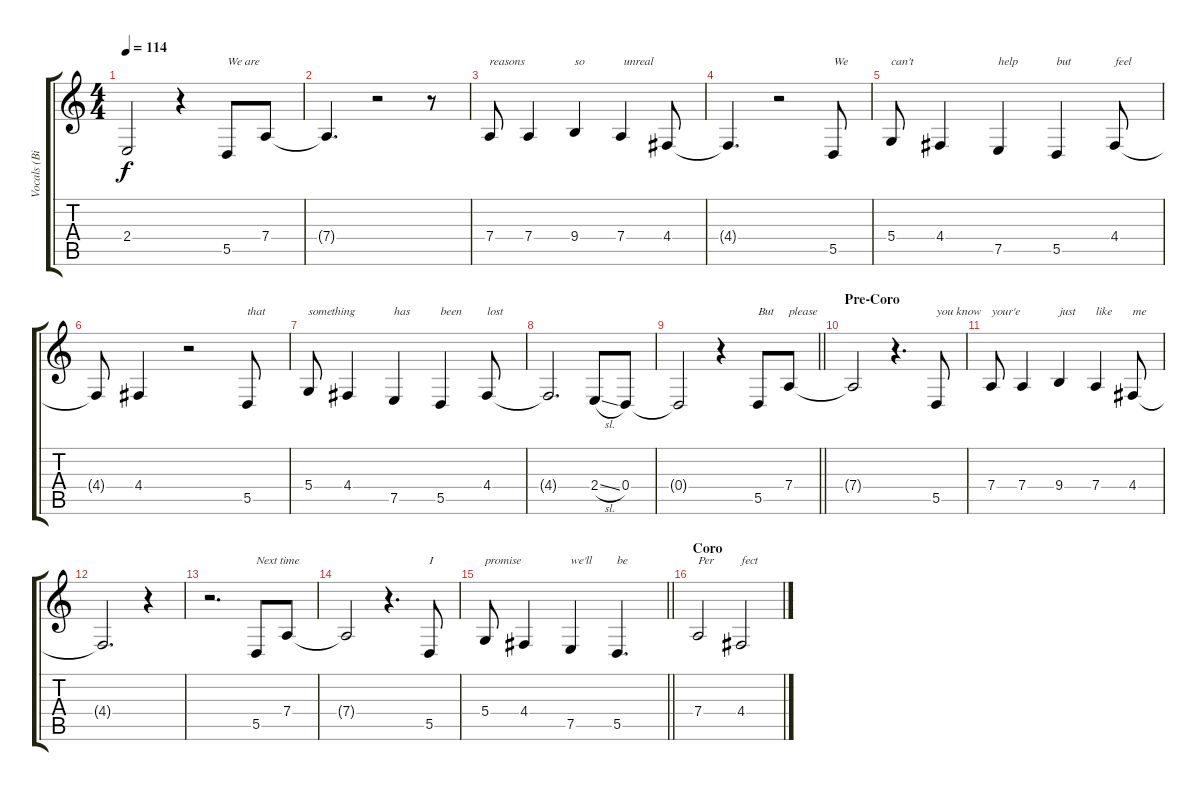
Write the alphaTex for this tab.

\track ("Vocals (Billy Corgan)" "Vocals (Bi") {instrument flute}
\staff {score tabs}
\tuning (E4 B3 G3 D3 A2 E2) {hide}
\ts (4 4)
\tempo 114
\clef g2
\ks c
2.4{t}.2{dy f} r.4 5.5.8{txt "We are"} 7.4.8 |
7.4{t}.4{d} r.2 r.8 |
7.4.8{txt "reasons"} 7.4.4 9.4.4{txt "so"} 7.4.4{txt " unreal"} 4.4.8 |
4.4{t}.4{d} r.2 5.5.8{txt "We"} |
5.4.8{txt "can't"} 4.4.4 7.5.4{txt "help"} 5.5.4{txt "but"} 4.4.8{txt "feel"} |
4.4{t}.8 4.4.4 r.2 5.5.8{txt "that"} |
5.4.8{txt "something"} 4.4.4 7.5.4{txt "has"} 5.5.4{txt "been"} 4.4.8{txt "lost"} |
4.4{t}.2{d} 2.4{sl}.8 0.4.8 |
\barLineRight lightlight
0.4{t}.2 r.4 5.5.8{txt "But"} 7.4.8{txt "please"} |
\section ("" "Pre-Coro")
7.4{t}.2 r.4{d} 5.5.8{txt "you know"} |
7.4.8{txt "your'e"} 7.4.4 9.4.4{txt "just"} 7.4.4{txt "like"} 4.4.8{txt "me"} |
4.4{t}.2{d} r.4 |
r.2{d} 5.5.8{txt "Next time"} 7.4.8 |
7.4{t}.2 r.4{d} 5.5.8{txt "I"} |
\barLineRight lightlight
5.4.8{txt "promise"} 4.4.4 7.5.4{txt "we'll"} 5.5.4{d txt "be"} |
\section ("" "Coro")
7.4.2{txt "Per"} 4.4.2{txt "fect"}
